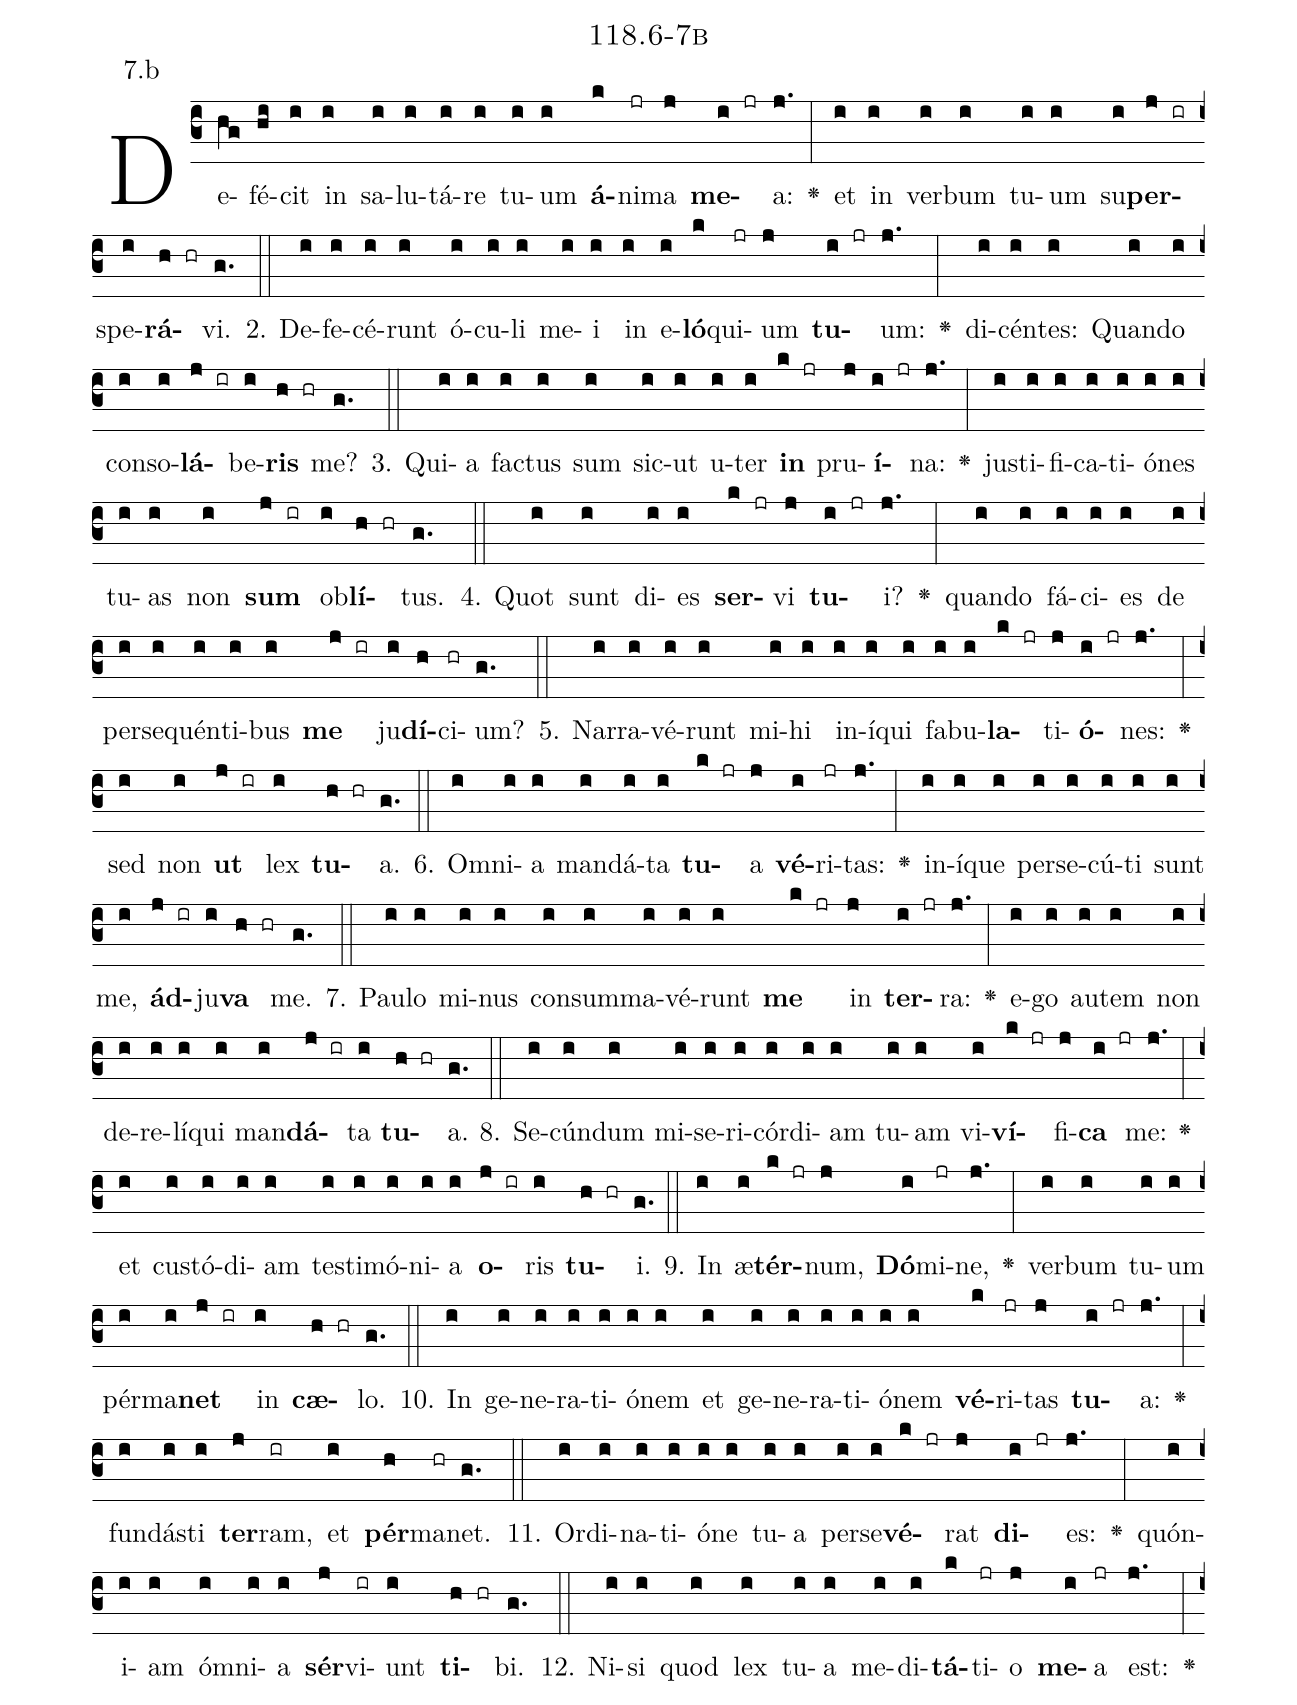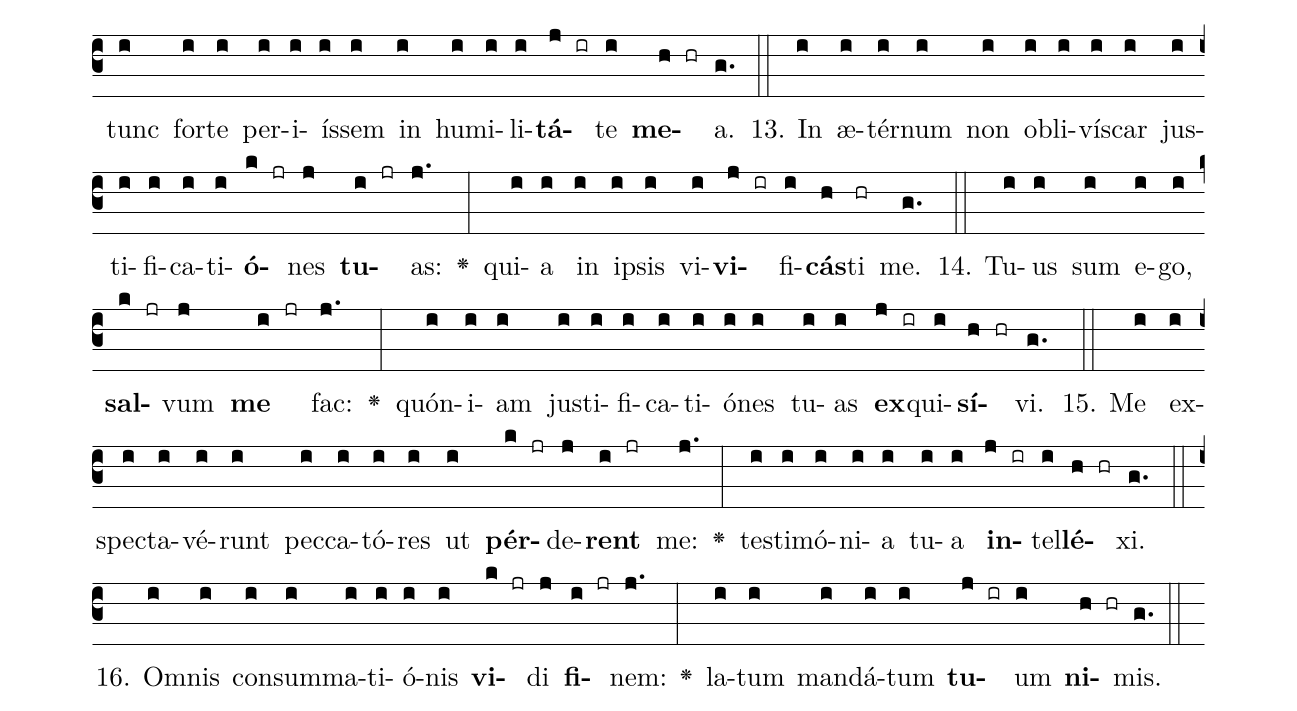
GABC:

name: 118.6-7b;
annotation: 7.b;
%%
(c3)De(hg)fé(hi)cit(i) in(i) sa(i)lu(i)tá(i)re(i) tu(i)um(i) <b>á</b>(k)ni(jr)ma(j) <b>me</b>(i jr)a:(j.) <v>\greheightstar</v>(:) et(i) in(i) ver(i)bum(i) tu(i)um(i) su(i)<b>per</b>(j ir)spe(i)<b>rá</b>(h hr)vi.(g.) (::)
2. De(i)fe(i)cé(i)runt(i) ó(i)cu(i)li(i) me(i)i(i) in(i) e(i)<b>ló</b>(k)qui(jr)um(j) <b>tu</b>(i jr)um:(j.) <v>\greheightstar</v>(:) di(i)cén(i)tes:(i) Quan(i)do(i) con(i)so(i)<b>lá</b>(j ir)be(i)<b>ris</b>(h hr) me?(g.) (::)
3. Qui(i)a(i) fac(i)tus(i) sum(i) sic(i)ut(i) u(i)ter(i) <b>in</b>(k jr) pru(j)<b>í</b>(i jr)na:(j.) <v>\greheightstar</v>(:) jus(i)ti(i)fi(i)ca(i)ti(i)ó(i)nes(i) tu(i)as(i) non(i) <b>sum</b>(j ir) ob(i)<b>lí</b>(h hr)tus.(g.) (::)
4. Quot(i) sunt(i) di(i)es(i) <b>ser</b>(k jr)vi(j) <b>tu</b>(i jr)i?(j.) <v>\greheightstar</v>(:) quan(i)do(i) fá(i)ci(i)es(i) de(i) per(i)se(i)quén(i)ti(i)bus(i) <b>me</b>(j ir) ju(i)<b>dí</b>(h)ci(hr)um?(g.) (::)
5. Nar(i)ra(i)vé(i)runt(i) mi(i)hi(i) in(i)í(i)qui(i) fa(i)bu(i)<b>la</b>(k jr)ti(j)<b>ó</b>(i jr)nes:(j.) <v>\greheightstar</v>(:) sed(i) non(i) <b>ut</b>(j ir) lex(i) <b>tu</b>(h hr)a.(g.) (::)
6. Om(i)ni(i)a(i) man(i)dá(i)ta(i) <b>tu</b>(k jr)a(j) <b>vé</b>(i)ri(jr)tas:(j.) <v>\greheightstar</v>(:) in(i)í(i)que(i) per(i)se(i)cú(i)ti(i) sunt(i) me,(i) <b>ád</b>(j ir)ju(i)<b>va</b>(h hr) me.(g.) (::)
7. Pau(i)lo(i) mi(i)nus(i) con(i)sum(i)ma(i)vé(i)runt(i) <b>me</b>(k jr) in(j) <b>ter</b>(i jr)ra:(j.) <v>\greheightstar</v>(:) e(i)go(i) au(i)tem(i) non(i) de(i)re(i)lí(i)qui(i) man(i)<b>dá</b>(j ir)ta(i) <b>tu</b>(h hr)a.(g.) (::)
8. Se(i)cún(i)dum(i) mi(i)se(i)ri(i)cór(i)di(i)am(i) tu(i)am(i) vi(i)<b>ví</b>(k jr)fi(j)<b>ca</b>(i jr) me:(j.) <v>\greheightstar</v>(:) et(i) cus(i)tó(i)di(i)am(i) tes(i)ti(i)mó(i)ni(i)a(i) <b>o</b>(j ir)ris(i) <b>tu</b>(h hr)i.(g.) (::)
9. In(i) æ(i)<b>tér</b>(k jr)num,(j) <b>Dó</b>(i)mi(jr)ne,(j.) <v>\greheightstar</v>(:) ver(i)bum(i) tu(i)um(i) pér(i)ma(i)<b>net</b>(j ir) in(i) <b>cæ</b>(h hr)lo.(g.) (::)
10. In(i) ge(i)ne(i)ra(i)ti(i)ó(i)nem(i) et(i) ge(i)ne(i)ra(i)ti(i)ó(i)nem(i) <b>vé</b>(k)ri(jr)tas(j) <b>tu</b>(i jr)a:(j.) <v>\greheightstar</v>(:) fun(i)dás(i)ti(i) <b>ter</b>(j)ram,(ir) et(i) <b>pér</b>(h)ma(hr)net.(g.) (::)
11. Or(i)di(i)na(i)ti(i)ó(i)ne(i) tu(i)a(i) per(i)se(i)<b>vé</b>(k jr)rat(j) <b>di</b>(i jr)es:(j.) <v>\greheightstar</v>(:) quón(i)i(i)am(i) óm(i)ni(i)a(i) <b>sér</b>(j)vi(ir)unt(i) <b>ti</b>(h hr)bi.(g.) (::)
12. Ni(i)si(i) quod(i) lex(i) tu(i)a(i) me(i)di(i)<b>tá</b>(k)ti(jr)o(j) <b>me</b>(i)a(jr) est:(j.) <v>\greheightstar</v>(:) tunc(i) for(i)te(i) per(i)i(i)ís(i)sem(i) in(i) hu(i)mi(i)li(i)<b>tá</b>(j ir)te(i) <b>me</b>(h hr)a.(g.) (::)
13. In(i) æ(i)tér(i)num(i) non(i) ob(i)li(i)vís(i)car(i) jus(i)ti(i)fi(i)ca(i)ti(i)<b>ó</b>(k jr)nes(j) <b>tu</b>(i jr)as:(j.) <v>\greheightstar</v>(:) qui(i)a(i) in(i) ip(i)sis(i) vi(i)<b>vi</b>(j ir)fi(i)<b>cás</b>(h)ti(hr) me.(g.) (::)
14. Tu(i)us(i) sum(i) e(i)go,(i) <b>sal</b>(k jr)vum(j) <b>me</b>(i jr) fac:(j.) <v>\greheightstar</v>(:) quón(i)i(i)am(i) jus(i)ti(i)fi(i)ca(i)ti(i)ó(i)nes(i) tu(i)as(i) <b>ex</b>(j ir)qui(i)<b>sí</b>(h hr)vi.(g.) (::)
15. Me(i) ex(i)spec(i)ta(i)vé(i)runt(i) pec(i)ca(i)tó(i)res(i) ut(i) <b>pér</b>(k jr)de(j)<b>rent</b>(i jr) me:(j.) <v>\greheightstar</v>(:) tes(i)ti(i)mó(i)ni(i)a(i) tu(i)a(i) <b>in</b>(j ir)tel(i)<b>lé</b>(h hr)xi.(g.) (::)
16. Om(i)nis(i) con(i)sum(i)ma(i)ti(i)ó(i)nis(i) <b>vi</b>(k jr)di(j) <b>fi</b>(i jr)nem:(j.) <v>\greheightstar</v>(:) la(i)tum(i) man(i)dá(i)tum(i) <b>tu</b>(j ir)um(i) <b>ni</b>(h hr)mis.(g.) (::)
